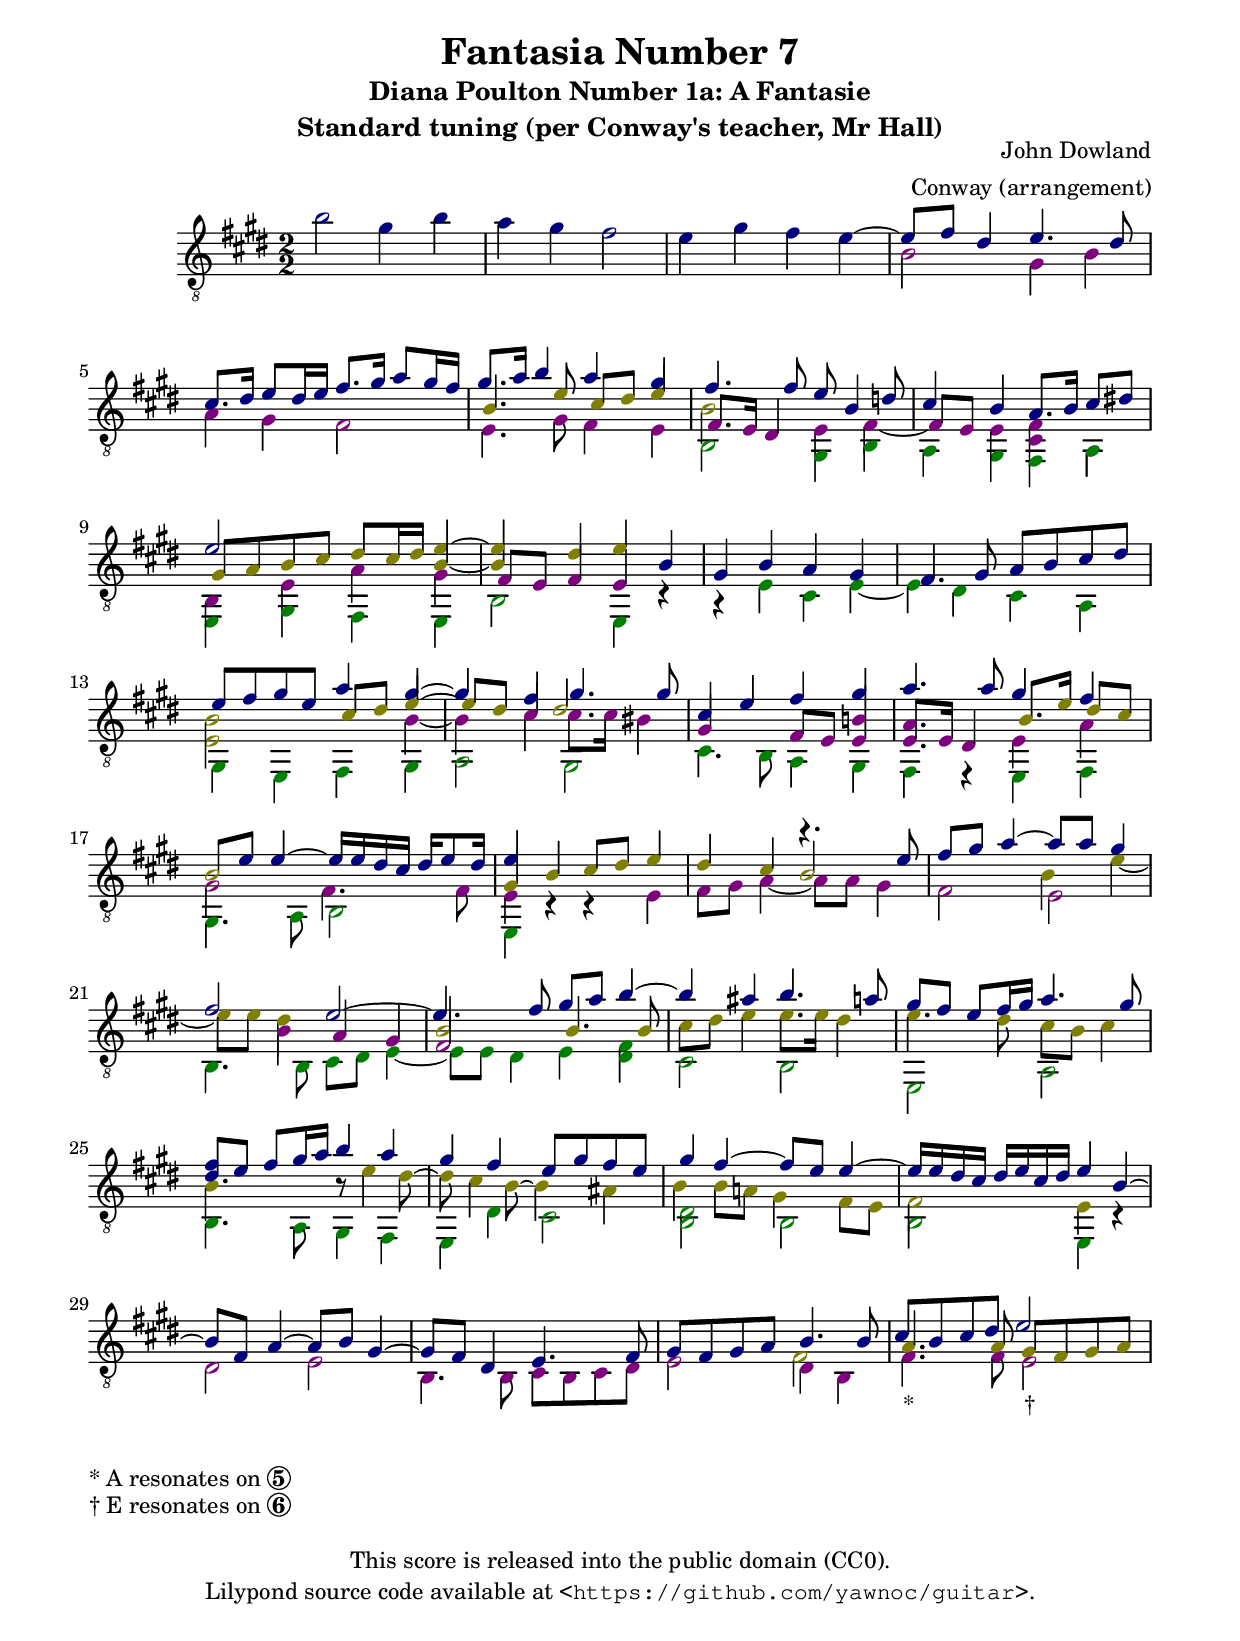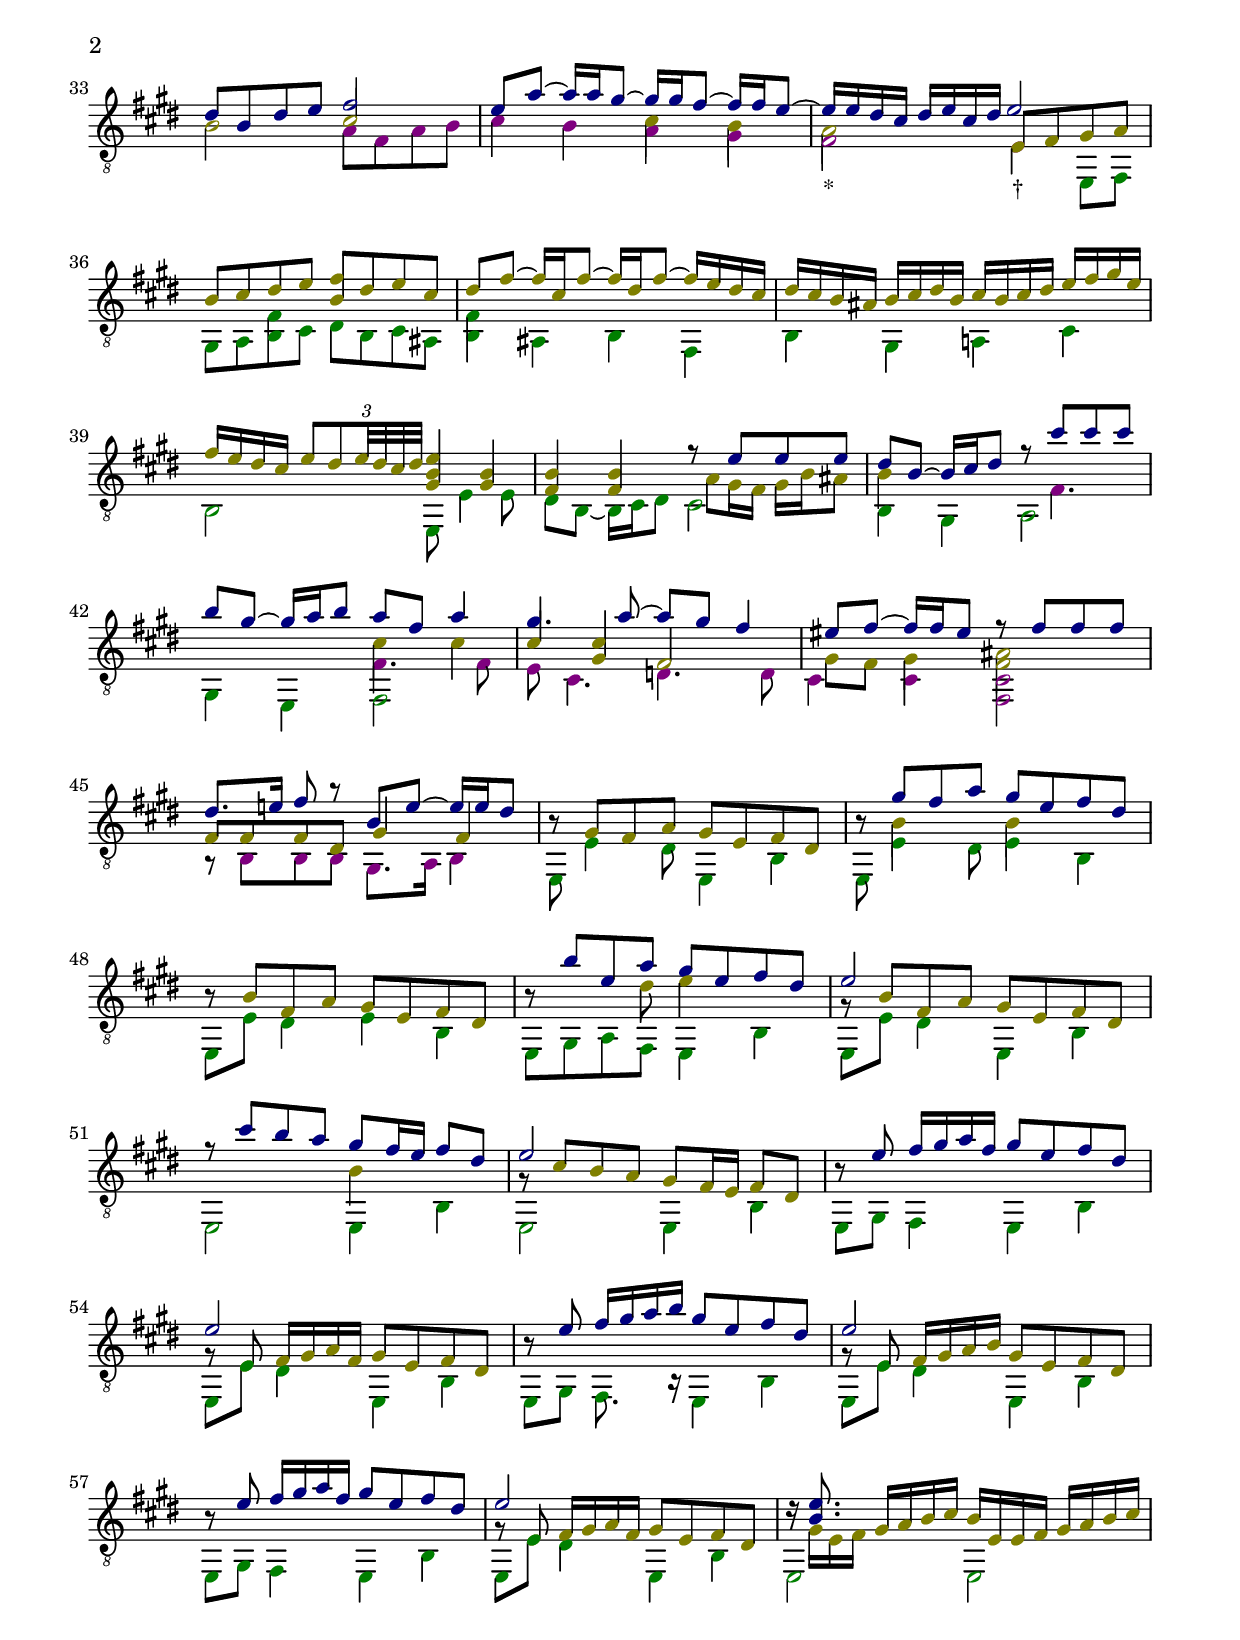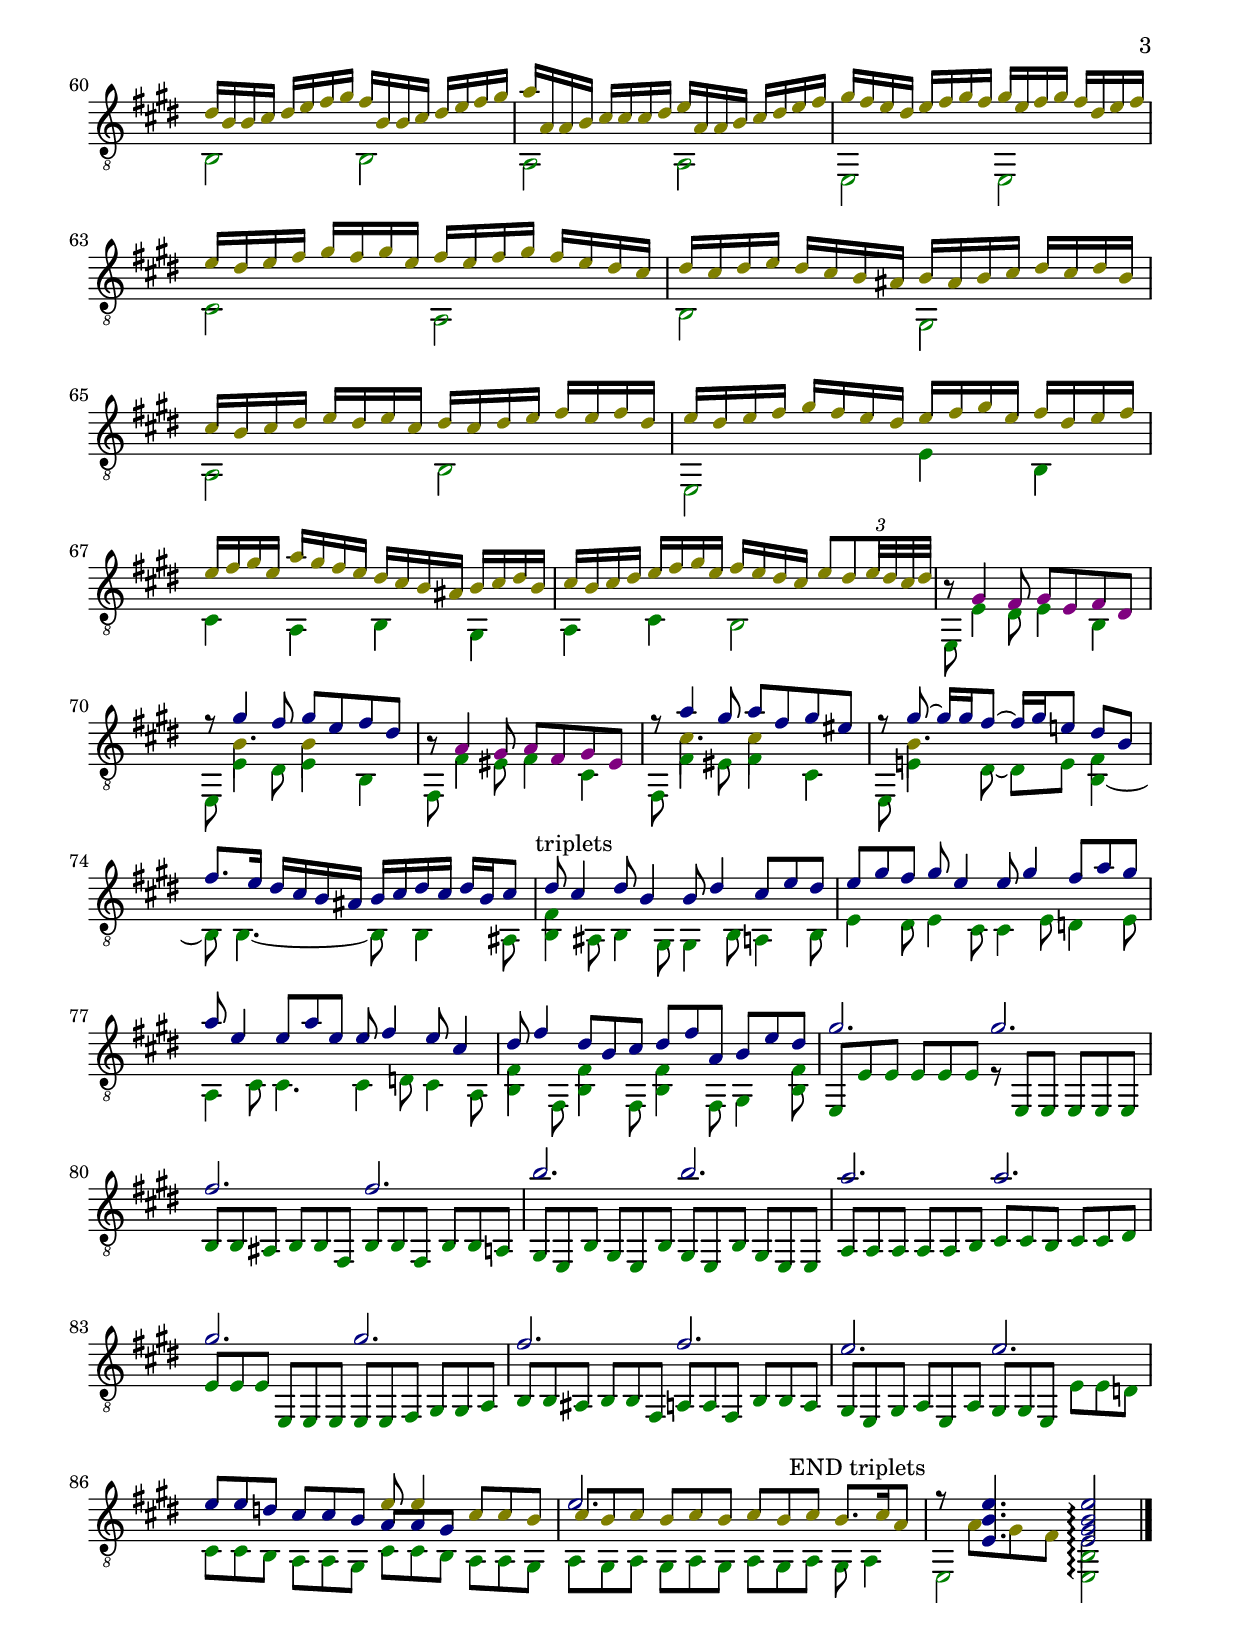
\version "2.18.2"


%%%%%%%%%%%%%%%%%%%%%%%%%%%%%%%%%%%%%%%%%%%%%%%%%%%%%%%%%%%%%%%%
% General
%%%%%%%%%%%%%%%%%%%%%%%%%%%%%%%%%%%%%%%%%%%%%%%%%%%%%%%%%%%%%%%%

\paper {
  top-margin = 1.5\cm
  left-margin = 1.5\cm
  right-margin = 1.5\cm
  bottom-margin = 1.5\cm
  ragged-last-bottom = ##f
  footnote-separator-markup = \markup { \vspace #1.5 }
}

globalSettings = {
  \accidentalStyle modern
  \compressFullBarRests
  \mergeDifferentlyHeadedOn
  \mergeDifferentlyDottedOn
  \numericTimeSignature
  \pointAndClickOff
  \override TextScript.extra-offset = #'(0 . 0.7)
  \override Score.FootnoteItem.annotation-line = ##f
}

origin-url = "https://github.com/yawnoc/guitar"

\header {
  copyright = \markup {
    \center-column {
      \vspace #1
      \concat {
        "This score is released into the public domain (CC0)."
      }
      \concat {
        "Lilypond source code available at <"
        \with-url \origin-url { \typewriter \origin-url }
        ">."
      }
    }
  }
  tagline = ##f
}

triplet = #(define-music-function
  (parser location music) (ly:music?)
  #{
    \tuplet 3/2 { $music }
  #}
)

tripletDuple = #(define-music-function
  (parser location music) (ly:music?)
  #{
    \tuplet 6/4 { $music }
  #}
)

overrideBeamedStemLengths = #(define-scheme-function
  (parser location lengths) (list?)
  #{
    \override Stem.details.beamed-lengths = $lengths
  #}
)
revertBeamedStemLengths = { \revert Stem.details.beamed-lengths }

overrideBeamVerticalPositions = #(define-scheme-function
  (parser location positions) (pair?)
  #{
    \override Beam.positions = $positions
  #}
)

%%%%%%%%%%%%%%%%%%%%%%%%%%%%%%%%%%%%%%%%%%%%%%%%%%%%%%%%%%%%%%%%
% Semantic bar lines
%%%%%%%%%%%%%%%%%%%%%%%%%%%%%%%%%%%%%%%%%%%%%%%%%%%%%%%%%%%%%%%%

barLineGoto = { \bar "||" }
barLineKeyChange = { \bar "||" }
barLineEnd = { \bar "|." }

%%%%%%%%%%%%%%%%%%%%%%%%%%%%%%%%%%%%%%%%%%%%%%%%%%%%%%%%%%%%%%%%
% Guitar notation
%%%%%%%%%%%%%%%%%%%%%%%%%%%%%%%%%%%%%%%%%%%%%%%%%%%%%%%%%%%%%%%%

stringNumbersAbove = { \set stringNumberOrientations = #'(up) }
stringNumbersBelow = { \set stringNumberOrientations = #'(down) }

fingeringAbove = { \set fingeringOrientations = #'(up) }
fingeringBelow = { \set fingeringOrientations = #'(down) }
fingeringAleft = { \set fingeringOrientations = #'(left) }
fingeringAright = { \set fingeringOrientations = #'(right) }

startGraceMusic = {
  <>(
  \override Fingering.font-size = -6
}
stopGraceMusic = {
  \revert Fingering.font-size
  <>)
}

overrideHorizontalShift = #(define-scheme-function
  (parser location distance) (number?)
  #{
    \override NoteColumn.force-hshift = $distance
  #}
)
revertHorizontalShift = { \revert NoteColumn.force-hshift }

barreSpan = #(define-music-function
  (parser location label offsetPair music)
  (string? (pair? (cons 0 0)) ly:music?)
  (let
    (
      (elements (extract-named-music music '(NoteEvent EventChord)))
    )
    (if
      (pair? elements)
      (let
        (
          (first-element (first elements))
          (last-element (last elements))
        )
        (set!
          (ly:music-property first-element 'articulations)
          (cons
            (make-music 'TextSpanEvent 'span-direction -1)
            (ly:music-property first-element 'articulations)
          )
        )
        (set!
          (ly:music-property last-element 'articulations)
          (cons
            (make-music 'TextSpanEvent 'span-direction 1)
            (ly:music-property last-element 'articulations)
          )
        )
      )
    )
  )
  #{
    \once \override TextSpanner.font-shape = #'upright
    \once \override TextSpanner.style = #'line
    \once \override TextSpanner.extra-offset = #offsetPair
    \once \override TextSpanner.bound-details = #`(
      (left
        (text . ,#{ \markup { \raise #-0.7 { #label \hspace #0.7 }} #})
        (Y . 0)
        (padding . -0.8)
        (attach-dir . -2)
      )
      (right
        (text . ,#{ \markup { \draw-line #'(0 . -1.3) } #}) ;; draw hook
        (Y . 0)
        (padding . -0.5)
        (attach-dir . 2)
      )
    )
    \once \override TextSpanner #'after-line-breaking = #(lambda (grob)
      (let*
        (
          (originalGrob (ly:grob-original grob))
          (splitGrobs (ly:spanner-broken-into originalGrob))
        )
        (if
          (and
            (>= (length splitGrobs) 2)
            (not (eq? (car (last-pair splitGrobs)) grob))
          )
          (begin
            (ly:grob-set-nested-property! grob
              '(bound-details right text)
              #{ \markup { \draw-line #'(0 . 0) } #} ;; suppress draw hook
            )
            (ly:grob-set-property! grob
              'extra-offset
              (cons
                (car offsetPair)
                (+ (cdr offsetPair) 0.7) ;; correction for suppressed hook
              )
            )
            (ly:grob-set-nested-property! grob
              '(bound-details right padding)
              #'-3 ;; increase spanner length
            )
          )
        )
      )
    )
    $music
  #}
)

barre = #(define-scheme-function
  (parser location label) (string?)
  #{
    \markup {
      \center-align {
        \hspace #0.7
        $label
      }
    }
  #}
)

nudgeNextBarre = #(define-scheme-function
  (parser location distance) (number?)
  #{
    \once \override TextScript.X-offset = $distance
  #}
)

position = #(define-scheme-function
  (parser location label) (string?)
  #{
    \markup {
      \center-align {
        \hspace #0.5
        $label
      }
    }
  #}
)

#(define-markup-command
  (markupString layout properties stringNumber) (markup?)
  (interpret-markup layout properties
    #{
      \markup \circle { \bold #stringNumber }
    #}
  )
)

#(define-markup-command
  (resonatesOn layout properties note stringNumber) (markup? markup?)
  (interpret-markup layout properties
    #{
      \markup { #note "resonates on" \markupString #stringNumber }
    #}
  )
)

%%%%%%%%%%%%%%%%%%%%%%%%%%%%%%%%%%%%%%%%%%%%%%%%%%%%%%%%%%%%%%%%
% Goto statements
%%%%%%%%%%%%%%%%%%%%%%%%%%%%%%%%%%%%%%%%%%%%%%%%%%%%%%%%%%%%%%%%

overrideGotoVisibility = {
  \once \override Score.RehearsalMark #'break-visibility = #'#(#t #t #f)
}

makeGotoMark = #(define-scheme-function
  (parser location label) (string?)
  #{
    \mark \markup { \small \italic $label }
  #}
)

simultaneousMarkSeparator = {
  \cadenzaOn
    s1073741824 % stupid, but works
  \cadenzaOff
}

coda = {
  \overrideGotoVisibility
  \mark \markup { \musicglyph #"scripts.coda" }
}

fine = {
  \overrideGotoVisibility
  \makeGotoMark Fine
}

dcAlCoda = {
  \overrideGotoVisibility
  \makeGotoMark "D.C. al Coda"
}

dcAlFine = {
  \overrideGotoVisibility
  \makeGotoMark "D.C. al Fine"
}

toCoda = {
  \overrideGotoVisibility
  \makeGotoMark "to Coda"
}



\header {
  title = "Fantasia Number 7"
  subtitle = \markup {
    \center-column {
      "Diana Poulton Number 1a: A Fantasie"
      "Standard tuning (per Conway's teacher, Mr Hall)"
    }
  }
  composer = "John Dowland"
  arranger = "Conway (arrangement)"
}


initialSignatures = {
  \clef "treble_8"
  \key e \major
  \time 2/2
  \set Timing.beamExceptions = #'()
  \set Timing.baseMoment = #(ly:make-moment 1/4)
  \set Timing.beatStructure = #'(1 1 1 1)
  \set Timing.beamExceptions = #'(
    (
      end
        .
      (
        ((1 . 8) . (4 4)) ;; quavers by fours
        ((1 . 12) . (3 3 3 3)) ;; anything shorter by beat
      )
    )
  )
  \set Staff.connectArpeggios = ##t
}


markTriplets = #(define-scheme-function
  (parser location alignment text) (number? markup?)
  #{
    \once \override Score.RehearsalMark.self-alignment-X = $alignment
    \mark \markup { \normalsize $text }
  #}
)

bareTuplets = {
  \omit TupletBracket
  \omit TupletNumber
}


highVoiceMusic = {
  
  \override NoteHead.color = #darkblue
  
  % Main theme high
  \barNumberCheck #1
  \relative c'' {
    \stemDown
    b2 gis4 b |
    a gis fis2 |
    e4 gis fis e~ |
    \stemUp
    e8 fis dis4 e4. dis8 |
    cis8. dis16 e8 dis16 e fis8. gis16 a8 gis16 fis |
    gis8. a16 b4 a gis |
    \once \overrideHorizontalShift #0.3 fis4. fis8 e8 b4 d8 |
    cis4 b a8. b16 cis8 dis |
    e2 s2 |
    s2 s4
  }
  
  % Main theme low
  \barNumberCheck #10
  \relative c' {
    b4 |
    gis b a gis |
    fis4. gis8 a b cis dis |
    e fis gis e a4 gis~ |
    gis
      \shiftOn
        \once \overrideHorizontalShift #0
        fis
      \shiftOff
      \once \overrideHorizontalShift #0.45 gis4. gis8 |
    cis,4 e fis gis |
    a4. a8 gis4 fis |
    b,8 e e4~ e16 e dis cis dis16 e8 dis16 |
    e4
  }
  
  % Tee-tee taa high
  \barNumberCheck #18
  \relative c'' {
    s4 s2 |
    s2 c4.\rest e,8 |
    fis8 gis a4~ a8 a gis4 |
    fis2 e2~ |
    \once \overrideHorizontalShift #-0.25 e4. fis8 gis8 a b4~ |
    b ais b4. a8 |
    gis8 fis e8 fis16 gis a4. gis8 |
    <fis dis>8 e fis8 gis16 a b4 a |
    gis fis e8 gis fis e |
    gis4 fis~ fis8 e e4~ |
    e16 e dis cis dis e cis dis e4
  }
  
  % Tee-tee taa low
  \barNumberCheck #28
  \relative c' {
    b4~ |
    b8 fis a4~ a8 b gis4~ |
    gis8 fis dis4 e4. fis8 |
    gis fis gis a b4. b8 |
    \shiftOn
    \overrideHorizontalShift #-0.45 cis b cis dis e2 |
    \revertHorizontalShift
    dis8 b dis e \once \overrideHorizontalShift #0 fis2 |
    \shiftOff
    e8 a~ a16 a gis8~ gis16 gis fis8~ fis16 fis e8~ |
    e16 e dis cis dis e cis dis
      \shiftOn
        \once \overrideHorizontalShift #-0.3 e2 |
      \shiftOff
  }
  
  % Ascending scale
  \barNumberCheck #36
  {
    s1 * 3 |
    s2
  }
  
  % Tee-tee-tee
  \barNumberCheck #39
  \relative c' {
    s2 |
    s2 r8 e e e |
    dis b~ b16 cis dis8 r8 cis' cis cis |
    b8 gis~ gis16 a b8 a8 fis a4 |
    gis4. a8~ a gis fis4 |
    eis8 fis~ fis16 fis eis8 r8 fis fis fis |
    dis8. e16 fis8 r b,8 e~ e16 e dis8 |
  }
  
  % Majestic theme
  \barNumberCheck #46
  \relative c' {
    s1 |
    b8\rest gis' fis a gis e fis dis |
    s1 |
    b8\rest b' e, a gis e fis dis |
    e2 s2 |
    r8 cis' b a gis8 fis16 e fis8 dis |
    e2 s2 |
    b8\rest e fis16 gis a fis gis8 e fis dis |
    e2 s2 |
    b8\rest e fis16 gis a b gis8 e fis dis |
    e2 s2 |
    b8\rest e fis16 gis a fis gis8 e fis dis |
    e2 s2 |
  }
  
  % Scale runs
  \barNumberCheck #59
  \relative c' {
    d16\rest <e b>8. s4 s2 |
    s1 * 9 |
  }
  
  % Majestic interlude
  \barNumberCheck #69
  \relative c'' {
    s1 |
    r8 gis4 fis8 gis e fis dis |
    s1 |
    r8 a'4 gis8 a fis gis eis |
    r8 gis~ gis16 gis fis8~ fis16 gis e8 dis b |
    fis'8. e16 dis cis b ais
      b16 cis dis cis dis b cis8 |
  }
  
  % Triplet runs
  \barNumberCheck #75
  \markTriplets #-1 "triplets"
  \bareTuplets
  \relative c' {
    \triplet { dis8 cis4 } \triplet { dis8 b4 }
      \triplet { b8 dis4 } \triplet { cis8 e dis } |
    \triplet { e8 gis fis } \triplet { gis8 e4 }
      \triplet { e8 gis4 } \triplet { fis8 a gis } |
    \triplet { a8 e4 } \triplet { e8 a e }
      \triplet { e8 fis4 } \triplet { e8 cis4 } |
    \triplet { dis8 fis4 } \triplet { dis8 b cis }
      \triplet { dis8 fis a, } \triplet { b e dis } |
    \tripletDuple { gis2. } \tripletDuple { gis } |
    \tripletDuple { fis } \tripletDuple { fis } |
    \tripletDuple { b } \tripletDuple { b } |
    \tripletDuple { a } \tripletDuple { a } |
    \tripletDuple { gis } \tripletDuple { gis } |
    \tripletDuple { fis } \tripletDuple { fis } |
    \tripletDuple { e } \tripletDuple { e } |
    \triplet { e8 e d } \triplet { cis cis b }
      \once \overrideBeamVerticalPositions #'(0.75 . 0.75)
      \triplet { a a gis } s4 |
    \tripletDuple { e'2. } s2 |
    \markTriplets #1 "END triplets"
  }
  
  % Finishing chords
  \barNumberCheck #88
  \relative c {
    r8 <e b' e>4.
      <e gis b e>2 \arpeggio
      \barLineEnd
  }
  
}


lowVoiceMusic = {
  
  \override NoteHead.color = #darkgreen
  
  % Main theme high
  \barNumberCheck #1
  \relative c {
    s1 * 6 |
    b2 gis4 b |
    a gis fis a |
    e gis fis e |
    b'2 e,4
  }
  
  % Main theme low
  \barNumberCheck #10
  \relative c {
    r4 |
    r4 e cis e~ |
    e dis cis a |
    gis e fis gis |
    a2 gis |
    cis4. b8 a4 gis |
    fis r e fis |
    \shiftOn
    \overrideHorizontalShift #0
      gis4.
    \shiftOff
      a8 b2 |
    e,4
  }
  
  % Tee-tee taa high
  \barNumberCheck #18
  \relative c {
    s4 s4 s4 |
    s1 * 2 |
    b4. b8 cis8 dis e4~ |
    \once \overrideHorizontalShift #1 e8 e dis4 e4 <dis fis> |
    cis2 b |
    e, a |
    b4. a8 gis4 fis |
    e dis' cis2 |
    <b dis> b |
    b e,4
  }
  
  % Tee-tee taa low
  \barNumberCheck #28
  \relative c {
    r4 |
    s1 * 6 |
    s2
  }
  
  % Ascending scale
  \barNumberCheck #35
  \relative c, {
    s4 e8 fis |
    gis a <b fis'> cis dis b cis ais |
    <b fis'>4 ais b fis |
    b gis a cis |
    b2
  }
  
  % Tee-tee-tee
  \barNumberCheck #39
  \relative c, {
    e8 e'4 e8 |
    dis8 b~ b16 cis dis8 cis2 |
    b4 gis a2 |
    gis4 e fis2 |
    s1 * 3 |
  }
  
  % Majestic theme
  \barNumberCheck #46
  \relative c, {
    e8 e'4 dis8 e,4 b' |
    e,8 e'4 dis8 e4 b |
    e,8 e' dis4 e b |
    e,8 gis a fis e4 b' |
    e,8 e' dis4 e, b' |
    e,2 e4 b' |
    e,2 e4 b' |
    e,8 gis fis4 e b' |
    e,8 e' dis4 e, b' |
    e,8[ gis] fis8. b16\rest e,4 b' |
    e,8 e' dis4 e, b' |
    e,8 gis fis4 e b' |
    e,8 e' dis4 e, b' |
  }
  
  % Scale runs
  \barNumberCheck #59
  \relative c, {
    e2 e |
    b' b |
    a a |
    e e |
    cis' a |
    b gis |
    a b |
    e, e'4 b |
    cis a b gis |
    a cis b2 |
  }
  
  % Majestic interlude
  \barNumberCheck #69
  \relative c, {
    e8 e'4 dis8 e4 b |
    e,8 e'4 dis8 e4 b |
    fis8 fis'4 eis8 fis4 cis |
    fis,8 fis'4 eis8 fis4 cis |
    e,8 e'4 dis8~ dis e <b~ fis'>4 |
    b8 b4.~ b8 b4 ais8 |
  }
  
  % Triplet runs
  \barNumberCheck #75
  \bareTuplets
  \relative c {
    \triplet { <b fis'>4 ais8 } \triplet { b4 gis8 }
      \triplet { gis4 b8 } \triplet { a4 b8 } |
    \triplet { e4 dis8 } \triplet { e4 cis8 }
      \triplet { cis4 e8 } \triplet { d4 e8 } |
    \triplet { a,4 cis8 } \triplet { cis4. }
      \triplet { cis4 d8 } \triplet { cis4 a8 } |
    \triplet { <b fis'>4 fis8 } \triplet { <b fis'>4 fis8 }
      \triplet { <b fis'>4 fis8 } \triplet { gis4 <b fis'>8 } |
    \shiftOn
    \stemUp
    \triplet { e,8 e' e } \triplet { e e e }
      \triplet { r e, e } \triplet { e e e } |
    \triplet { b' b ais } \triplet { b b fis }
      \triplet { b b fis } \triplet { b b a } |
    \triplet { gis e b' } \triplet { gis e b' }
      \triplet { gis e b' } \triplet { gis e e } |
    \triplet { a a a } \triplet { a a b }
      \triplet { cis cis b } \triplet { cis cis dis } |
    \triplet { e e e } \triplet { e, e e }
      \triplet { e e fis } \triplet { gis gis a } |
    \triplet { b b ais } \triplet { b b fis }
      \triplet { a a fis } \triplet { b b a } |
    \triplet { gis e gis } \triplet { a e a }
      \triplet { gis gis e }
    \stemDown
    \shiftOff
      \triplet { e' e d } |
    \triplet { cis cis b } \triplet { a a gis }
      \triplet { cis cis b } \triplet { a a gis } |
    \triplet { a gis a } \triplet { gis a gis }
      \triplet { a gis a } \triplet { gis8 a4 } |
  }
  
  % Finishing chords
  \barNumberCheck #88
  \relative c, {
    e2 \shiftOn <e b'>2 \arpeggio |
  }
  
}


upperMiddleVoiceMusic = {
  
  \override NoteHead.color = #darkyellow
  
  % Main theme high
  \barNumberCheck #1
  \relative c' {
    s1 * 5 |
    \once \overrideHorizontalShift #0.4 b4. e8
      cis8 dis
      \once \overrideHorizontalShift #0 e4 |
    \stemDown
    \once \overrideHorizontalShift #0 b2 s2 |
    \stemUp
    s1 |
    gis8 a b cis dis8 cis16 \shiftOff dis <e~ b_~>4 |
    <e b> dis e
    \shiftOn
  }
  
  % Main theme low
  \barNumberCheck #10
  \relative c' {
    s4 |
    s1 * 2 |
    \stemDown
    <b e,>2
    \stemUp
      cis8 dis \once \overrideHorizontalShift #0 e4~ |
    e8 dis
      \shiftOff cis4 \shiftOn
      \once \overrideHorizontalShift #-0.75 dis2 |
    s1 |
    s2 \stemUp b8. e16 dis8 cis |
      \shiftOff
      \stemDown
        \once \omit Stem b2
      \stemUp
      \shiftOn
      s2 |
    \once \overrideHorizontalShift #0 gis4
  }
  
  % Tee-tee taa high
  \barNumberCheck #18
  \relative c' {
    b4 cis8 dis e4 |
    dis4 cis b2 |
    \stemDown
    s2 b4 e_~ |
    \once \overrideHorizontalShift #0.9 e8 e
      \once \overrideHorizontalShift #0 dis4 s2 |
    \stemUp
      \shiftOnn
      \once \overrideHorizontalShift #0
        b2
      \shiftOn
      b4. b8 |
    \stemDown
    \overrideHorizontalShift #0
    cis8 dis e4 e8. e16 dis4 |
    e4. dis8
      \once \overrideBeamVerticalPositions #'(-2.4 . -2.6) cis8 b
      cis4 |
    b4. s8 b8\rest e4 dis8~ |
    dis8 cis4 b8~
    \revertHorizontalShift
      b4 ais |
    b4 b8 a gis4 fis8 e |
    \overrideHorizontalShift #0
    fis2 e4
    \revertHorizontalShift
    \stemUp
  }
  
  % Tee-tee taa low
  \barNumberCheck #28
  \relative c {
    s4 |
    s1 * 2 |
    s2 \stemDown fis2 \stemUp |
    \shiftOff
    \footnote "*" #'(0 . -4) \markup { "*" \resonatesOn A 5 }
    a4. a8 gis fis gis a |
    \stemDown b2 \stemUp cis |
    \shiftOn
    s2
      \stemDown
      \overrideHorizontalShift #0
      cis4 b |
    \footnote "*" #'(0 . -4) \markup { }
    a2
      \stemUp
      \revertHorizontalShift
  }
  
  % Ascending scale
  \barNumberCheck #35
  \relative c {
    \shiftOff
    e8 fis gis a |
    b cis dis e <fis b,> dis e cis |
    dis fis~ fis16 cis fis8~ fis16 dis fis8~ fis16 e dis cis |
    dis cis b ais b cis dis b cis b cis dis e fis gis e |
    fis e dis cis \triplet { e8 dis e32 dis cis dis } <e b gis>4
    \shiftOn
  }
  
  % Tee-tee-tee
  \barNumberCheck #39
  \relative c' {
    <b gis>4 |
    <b fis> <b fis>
      \stemDown
      \once \overrideHorizontalShift #1.3
      a8 gis16 fis gis16 b ais8 |
    \once \overrideHorizontalShift #0 b4 s4 s2 |
    s2
      \overrideHorizontalShift #0
      \shiftOnn cis4
      \shiftOn cis |
      \stemUp
    cis <cis gis> fis,2 |
    \shiftOff
    \stemDown
    gis8 fis gis4 <ais fis>2 |
    \stemUp
    \shiftOn
    \once \overrideBeamVerticalPositions #'(0 . 0)
    fis8 fis fis dis
      \revertHorizontalShift
      gis4 fis |
  }
  
  % Majestic theme
  \barNumberCheck #46
  \relative c' {
    b8\rest gis fis a gis e fis dis |
    \overrideHorizontalShift #0
    \stemDown s8 b'4 s8 b4 s4 \stemUp |
    \revertHorizontalShift
    b8\rest b8 fis a gis e fis dis |
    \overrideHorizontalShift #0
    \stemDown s4. dis'8 e4 s4 \stemUp |
    \revertHorizontalShift
    g,8\rest b8 fis a gis e fis dis |
    s2
      \stemDown
        \once \overrideHorizontalShift #0 b'4
      \stemUp
      s4 |
    g8\rest cis b a gis8 fis16 e fis8 dis |
    s1 |
    g8\rest e fis16 gis a fis gis8 e fis dis |
    s1 |
    g8\rest e fis16 gis a b gis8 e fis dis |
    s1 |
    g8\rest e fis16 gis a fis gis8 e fis dis |
  }
  
  % Scale runs
  \barNumberCheck #59
  \relative c' {
    s16 \stemDown gis e fis \stemUp gis a b cis
      b e, e fis gis a b cis |
    dis b b cis dis e fis gis
      fis b, b cis dis e fis gis |
    a a, a b cis cis cis dis
      e a, a b cis dis e fis |
    gis fis e dis e fis gis fis
      gis e fis gis fis dis e fis |
    e dis e fis gis fis gis e
      fis e fis gis fis e dis cis |
    dis cis dis e dis cis b ais
      b ais b cis dis cis dis b |
    cis b cis dis e dis e cis
      dis cis dis e fis e fis dis |
    e dis e fis gis fis e dis
      e fis gis e
      fis dis e fis |
    e fis gis e
      a gis fis e
      dis cis b ais
      b cis dis b |
    cis b cis dis
      e fis gis e
      fis e dis cis
      \triplet { e8 dis e32 dis cis dis } |
  }
  
  % Majestic interlude
  \barNumberCheck #69
  \relative c' {
    \overrideHorizontalShift #0
    \stemDown
    s1 |
    s8 b4. b4 s4 |
    s1 |
    s8 cis4. cis4 s4 |
    s8 b4. s2 |
    s1 |
    \stemUp
    \revertHorizontalShift
  }
  
  % Triplet runs
  \barNumberCheck #75
  \bareTuplets
  \relative c' {
    s1 * 11 |
    s2
      \overrideHorizontalShift #0
      \triplet { e8 e4 }
      \revertHorizontalShift
      \triplet { cis8 cis b } |
    \triplet { cis b cis } \triplet { b cis b }
      \triplet { cis b cis } \triplet { b8. cis16 a8 } |
  }
  
  % Finishing chords
  \barNumberCheck #88
  \relative c' {
    \stemDown
    s8 a gis fis \shiftOff e2 |
  }
  
}


lowerMiddleVoiceMusic = {
  
  \override NoteHead.color = #darkmagenta
  
  % Main theme high
  \barNumberCheck #1
  \relative c' {
    s1 * 3 |
    \shiftOff
    b2 gis4 b |
    a gis fis2 |
    \once \overrideHorizontalShift #0.3 e4. gis8 fis4 e |
    \shiftOn
    \stemUp
    \overrideBeamedStemLengths #'(3)
    fis8. e16 dis4 \stemDown
    \revertBeamedStemLengths
      \overrideHorizontalShift #0 e4 fis~ |
      \revertHorizontalShift
    \stemUp
    fis8 e \stemDown
      \overrideHorizontalShift #0 e4 <cis fis>4 a |
    b e a gis |
      \revertHorizontalShift
    \stemUp
    fis8 e
      \overrideHorizontalShift #0 fis4 e
      \revertHorizontalShift
    \stemDown
  }
  
  % Main theme low
  \barNumberCheck #10
  \relative c {
    s4 |
    s1 * 2 |
    s2 s4 \overrideHorizontalShift #0 b'4~ |
    b \revertHorizontalShift
      \shiftOff cis \shiftOn
      \once \overrideHorizontalShift #0.3
        cis8. cis16
      bis4 |
    \stemUp
    \once \overrideHorizontalShift #0 gis4 s4
      \once \overrideHorizontalShift #0 fis8 e
      \once \overrideHorizontalShift #0 <e b'>4 |
    \once \overrideHorizontalShift #0 <e a>8. e16 dis4
      \stemDown
      \overrideHorizontalShift #0 e4 a |
      \revertHorizontalShift
    \shiftOnn
      \once \overrideHorizontalShift #0 gis2
    \shiftOn
      fis4. fis8 |
    \once \overrideHorizontalShift #0 e4
  }
  
  % Tee-tee taa high
  \barNumberCheck #18
  \relative c {
    \shiftOff
    r4 r e |
    fis8 gis a4~ a8 a gis4 |
    fis2 e |
    \shiftOnn
    s4 \once \overrideHorizontalShift #0 b'
    \shiftOn
    \stemUp
      a gis |
    \once \overrideHorizontalShift #0 fis2 s2 |
    \stemDown
    s1 * 5 |
    s2 s4
  }
  
  % Tee-tee taa low
  \barNumberCheck #28
  \relative c {
    s4 |
    \shiftOff
    dis2 e |
    b4. b8 cis b cis dis |
    e2 dis4 b |
    fis'4. fis8
      \footnote "†" #'(0 . -2.5) \markup { "†" \resonatesOn E 6 }
      e2 |
    s2 a8 fis a b |
    cis4 b a gis |
    fis2
      \footnote "†" #'(0 . -2.5) \markup { }
      e4
    \shiftOn
  }
  
  % Ascending scale
  \barNumberCheck #35
  {
    s4 |
    s1 * 3 |
    s2
  }
  
  % Tee-tee-tee
  \barNumberCheck #39
  \relative c {
    s2 |
    s1 |
    s2 s8 fis4. |
    s2 \once \overrideHorizontalShift #0 fis4. fis8 |
    e8 cis4. d4. d8 |
    \once \overrideHorizontalShift #-1.3 cis4
    \overrideHorizontalShift #0
    cis <cis fis,>2 |
    \revertHorizontalShift
    r8 b b b gis8. a16 b4 |
  }
  
  % Majestic theme
  \barNumberCheck #46
  {
    s1 * 13 |
  }
  
  % Scale runs
  \barNumberCheck #59
  {
    s1 * 10 |
  }
  
  % Majestic interlude
  \barNumberCheck #69
  \relative c' {
    \stemUp
    b8\rest gis4 fis8 gis e fis dis |
    s1 |
    b'8\rest a4 gis8 a fis gis eis |
    s1 * 3 |
    \stemDown
  }
  
}


allMusic = {
  \new Staff \with {
    midiInstrument = #"acoustic guitar (nylon)"
    \consists "Span_arpeggio_engraver"
  }
  \globalSettings
  \initialSignatures
  <<
    << \highVoiceMusic >>
      \\
    << \lowVoiceMusic >>
      \\
    << \upperMiddleVoiceMusic >>
      \\
    << \lowerMiddleVoiceMusic >>
  >>
}


\score {
  \allMusic
}

\score {
  \allMusic
  \midi { }
}
